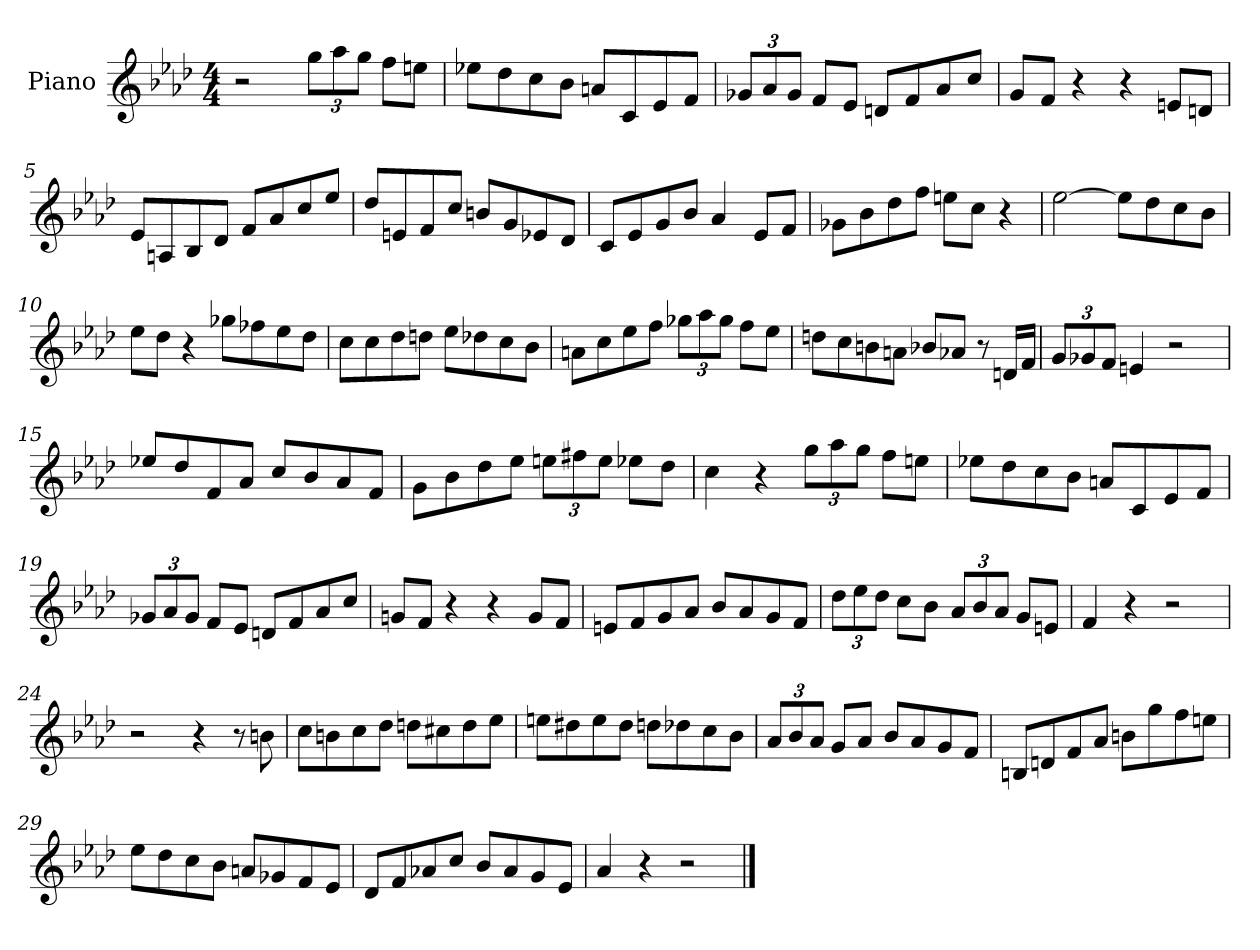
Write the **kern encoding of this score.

**kern
*part1
*staff1
*I"Piano
*I'Pno.
*clefG2
*k[b-e-a-d-]
*A-:
*M4/4
=1
2r
*Xbrackettup
12gg\L
12aa-\
12gg\J
8ff\L
8een\J
=2
8ee-X\L
8dd-\
8cc\
8b-\J
8an/L
8c/
8e-/
8f/J
=3
12g-X/L
12a-/
12g-/J
8f/L
8e-/J
8dn/L
8f/
8a-/
8cc/J
=4
8g/L
8f/J
4r
4r
8en/L
8dn/J
!!LO:LB:g=z
=5
8e-/L
8An/
8B-/
8d-/J
8f/L
8a-/
8cc/
8ee-/J
=6
8dd-/L
8en/
8f/
8cc/J
8bn/L
8g/
8e-X/
8d-/J
=7
8c/L
8e-/
8g/
8b-/J
4a-/
8e-/L
8f/J
=8
8g-X\L
8b-\
8dd-\
8ff\J
8een\L
8cc\J
4r
!!LO:LB:g=z
=9
[2ee-\
8ee-\L]
8dd-\
8cc\
8b-\J
=10
8ee-\L
8dd-\J
4r
8gg-X\L
8ff-X\
8ee-\
8dd-\J
=11
8cc\L
8cc\
8dd-\
8ddn\J
8ee-\L
8dd-X\
8cc\
8b-\J
=12
8an\L
8cc\
8ee-\
8ff\J
12gg-X\L
12aa-\
12gg-\J
8ff\L
8ee-\J
!!LO:LB:g=z
=13
8ddn\L
8cc\
8bn\
8an\J
8b-X/L
8a-X/J
8r
16dn/LL
16f/JJ
=14
12g/L
12g-X/
12f/J
4en/
2r
=15
8ee-X/L
8dd-/
8f/
8a-/J
8cc/L
8b-/
8a-/
8f/J
=16
8g\L
8b-\
8dd-\
8ee-\J
12een\L
12ff#X\
12ee\J
8ee-X\L
8dd-\J
!!LO:LB:g=z
=17
4cc\
4r
12gg\L
12aa-\
12gg\J
8ff\L
8een\J
=18
8ee-X\L
8dd-\
8cc\
8b-\J
8an/L
8c/
8e-/
8f/J
=19
12g-X/L
12a-/
12g-/J
8f/L
8e-/J
8dn/L
8f/
8a-/
8cc/J
=20
8gn/L
8f/J
4r
4r
8g/L
8f/J
!!LO:LB:g=z
=21
8en/L
8f/
8g/
8a-/J
8b-/L
8a-/
8g/
8f/J
=22
12dd-\L
12ee-\
12dd-\J
8cc\L
8b-\J
12a-/L
12b-/
12a-/J
8g/L
8en/J
=23
4f/
4r
2r
=24
2r
4r
8r
8bn\
=25
8cc\L
8bn\
8cc\
8dd-\J
8ddn\L
8cc#X\
8dd\
8ee-\J
!!LO:LB:g=z
=26
8een\L
8dd#X\
8ee\
8dd#\J
8ddn\L
8dd-X\
8cc\
8b-\J
=27
12a-/L
12b-/
12a-/J
8g/L
8a-/J
8b-/L
8a-/
8g/
8f/J
=28
8Bn/L
8dn/
8f/
8a-/J
8bn\L
8gg\
8ff\
8een\J
!!LO:LB:g=z
=29
8ee-\L
8dd-\
8cc\
8b-\J
8an/L
8g-X/
8f/
8e-/J
=30
8d-/L
8f/
8a-X/
8cc/J
8b-/L
8a-/
8g/
8e-/J
=31
4a-/
4r
2r
==
*-
